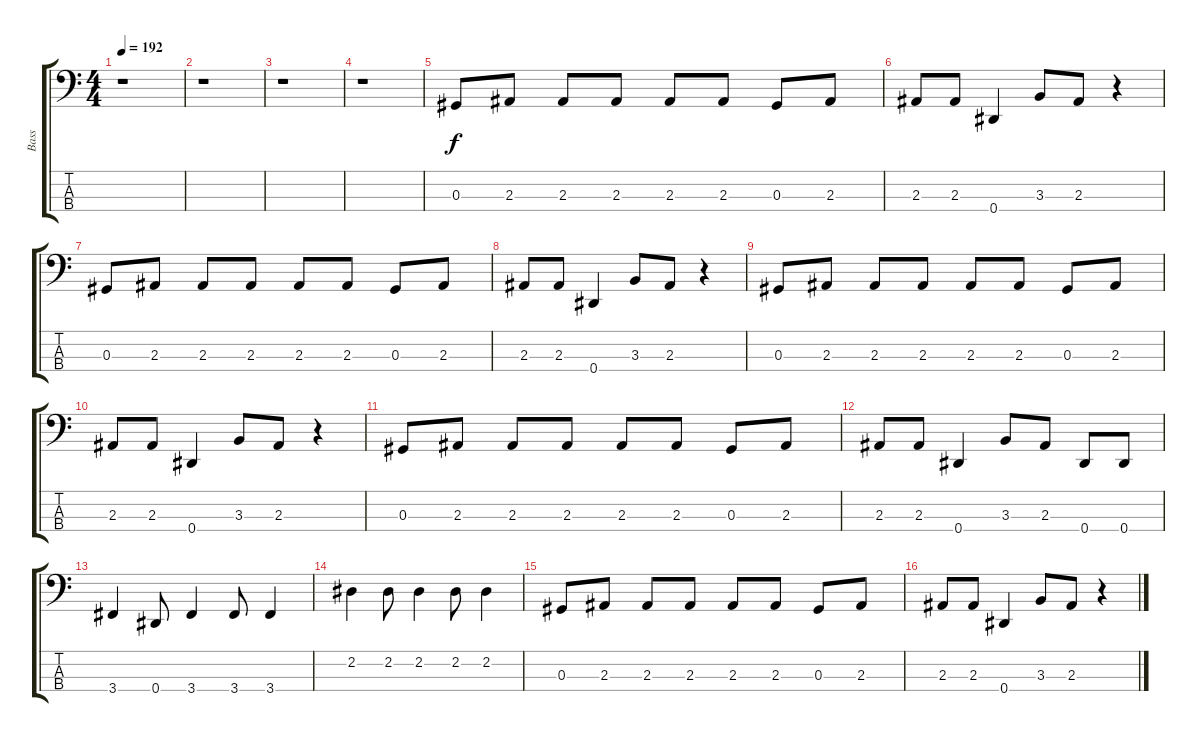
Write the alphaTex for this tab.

\track ("Bass" "Bass") {instrument electricbasspick}
\staff {score tabs}
\tuning (Gb2 Db2 Ab1 Eb1) {hide}
\ts (4 4)
\tempo 192
\clef f4
\ks c
r.1{dy f instrument electricbasspick} |
r.1 |
r.1 |
r.1 |
0.3.8 2.3.8 2.3.8 2.3.8 2.3.8 2.3.8 0.3.8 2.3.8 |
2.3.8 2.3.8 0.4.4 3.3.8 2.3.8 r.4 |
0.3.8 2.3.8 2.3.8 2.3.8 2.3.8 2.3.8 0.3.8 2.3.8 |
2.3.8 2.3.8 0.4.4 3.3.8 2.3.8 r.4 |
0.3.8 2.3.8 2.3.8 2.3.8 2.3.8 2.3.8 0.3.8 2.3.8 |
2.3.8 2.3.8 0.4.4 3.3.8 2.3.8 r.4 |
0.3.8 2.3.8 2.3.8 2.3.8 2.3.8 2.3.8 0.3.8 2.3.8 |
2.3.8 2.3.8 0.4.4 3.3.8 2.3.8 0.4.8 0.4.8 |
3.4.4 0.4.8 3.4.4 3.4.8 3.4.4 |
2.2.4 2.2.8 2.2.4 2.2.8 2.2.4 |
0.3.8 2.3.8 2.3.8 2.3.8 2.3.8 2.3.8 0.3.8 2.3.8 |
2.3.8 2.3.8 0.4.4 3.3.8 2.3.8 r.4
